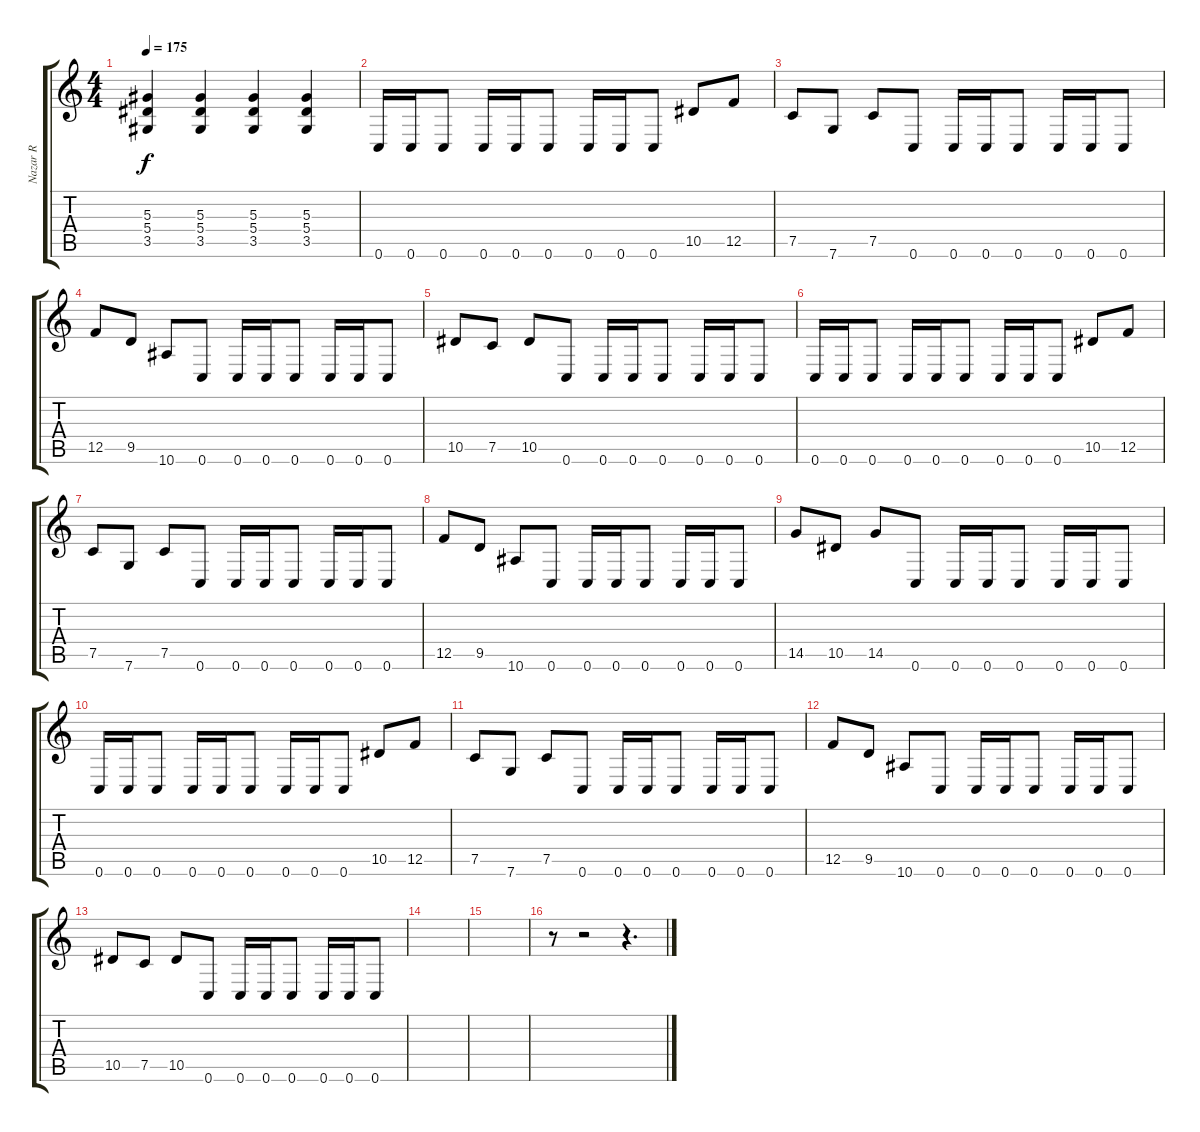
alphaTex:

\track ("Nazar R" "Nazar R") {instrument distortionguitar}
\staff {score tabs}
\tuning (C4 G3 Eb3 Bb2 F2 C2) {hide}
\ts (4 4)
\tempo 175
\clef g2
\ks c
(5.3 5.4 3.5).4{dy f} (5.3 5.4 3.5).4 (5.3 5.4 3.5).4 (5.3 5.4 3.5).4 |
0.6.16 0.6.16 0.6.8 0.6.16 0.6.16 0.6.8 0.6.16 0.6.16 0.6.8 10.5.8 12.5.8 |
7.5.8 7.6.8 7.5.8 0.6.8 0.6.16 0.6.16 0.6.8 0.6.16 0.6.16 0.6.8 |
12.5.8 9.5.8 10.6.8 0.6.8 0.6.16 0.6.16 0.6.8 0.6.16 0.6.16 0.6.8 |
10.5.8 7.5.8 10.5.8 0.6.8 0.6.16 0.6.16 0.6.8 0.6.16 0.6.16 0.6.8 |
0.6.16 0.6.16 0.6.8 0.6.16 0.6.16 0.6.8 0.6.16 0.6.16 0.6.8 10.5.8 12.5.8 |
7.5.8 7.6.8 7.5.8 0.6.8 0.6.16 0.6.16 0.6.8 0.6.16 0.6.16 0.6.8 |
12.5.8 9.5.8 10.6.8 0.6.8 0.6.16 0.6.16 0.6.8 0.6.16 0.6.16 0.6.8 |
14.5.8 10.5.8 14.5.8 0.6.8 0.6.16 0.6.16 0.6.8 0.6.16 0.6.16 0.6.8 |
0.6.16 0.6.16 0.6.8 0.6.16 0.6.16 0.6.8 0.6.16 0.6.16 0.6.8 10.5.8 12.5.8 |
7.5.8 7.6.8 7.5.8 0.6.8 0.6.16 0.6.16 0.6.8 0.6.16 0.6.16 0.6.8 |
12.5.8 9.5.8 10.6.8 0.6.8 0.6.16 0.6.16 0.6.8 0.6.16 0.6.16 0.6.8 |
10.5.8 7.5.8 10.5.8 0.6.8 0.6.16 0.6.16 0.6.8 0.6.16 0.6.16 0.6.8 |
|
|
r.8 r.2 r.4{d}
